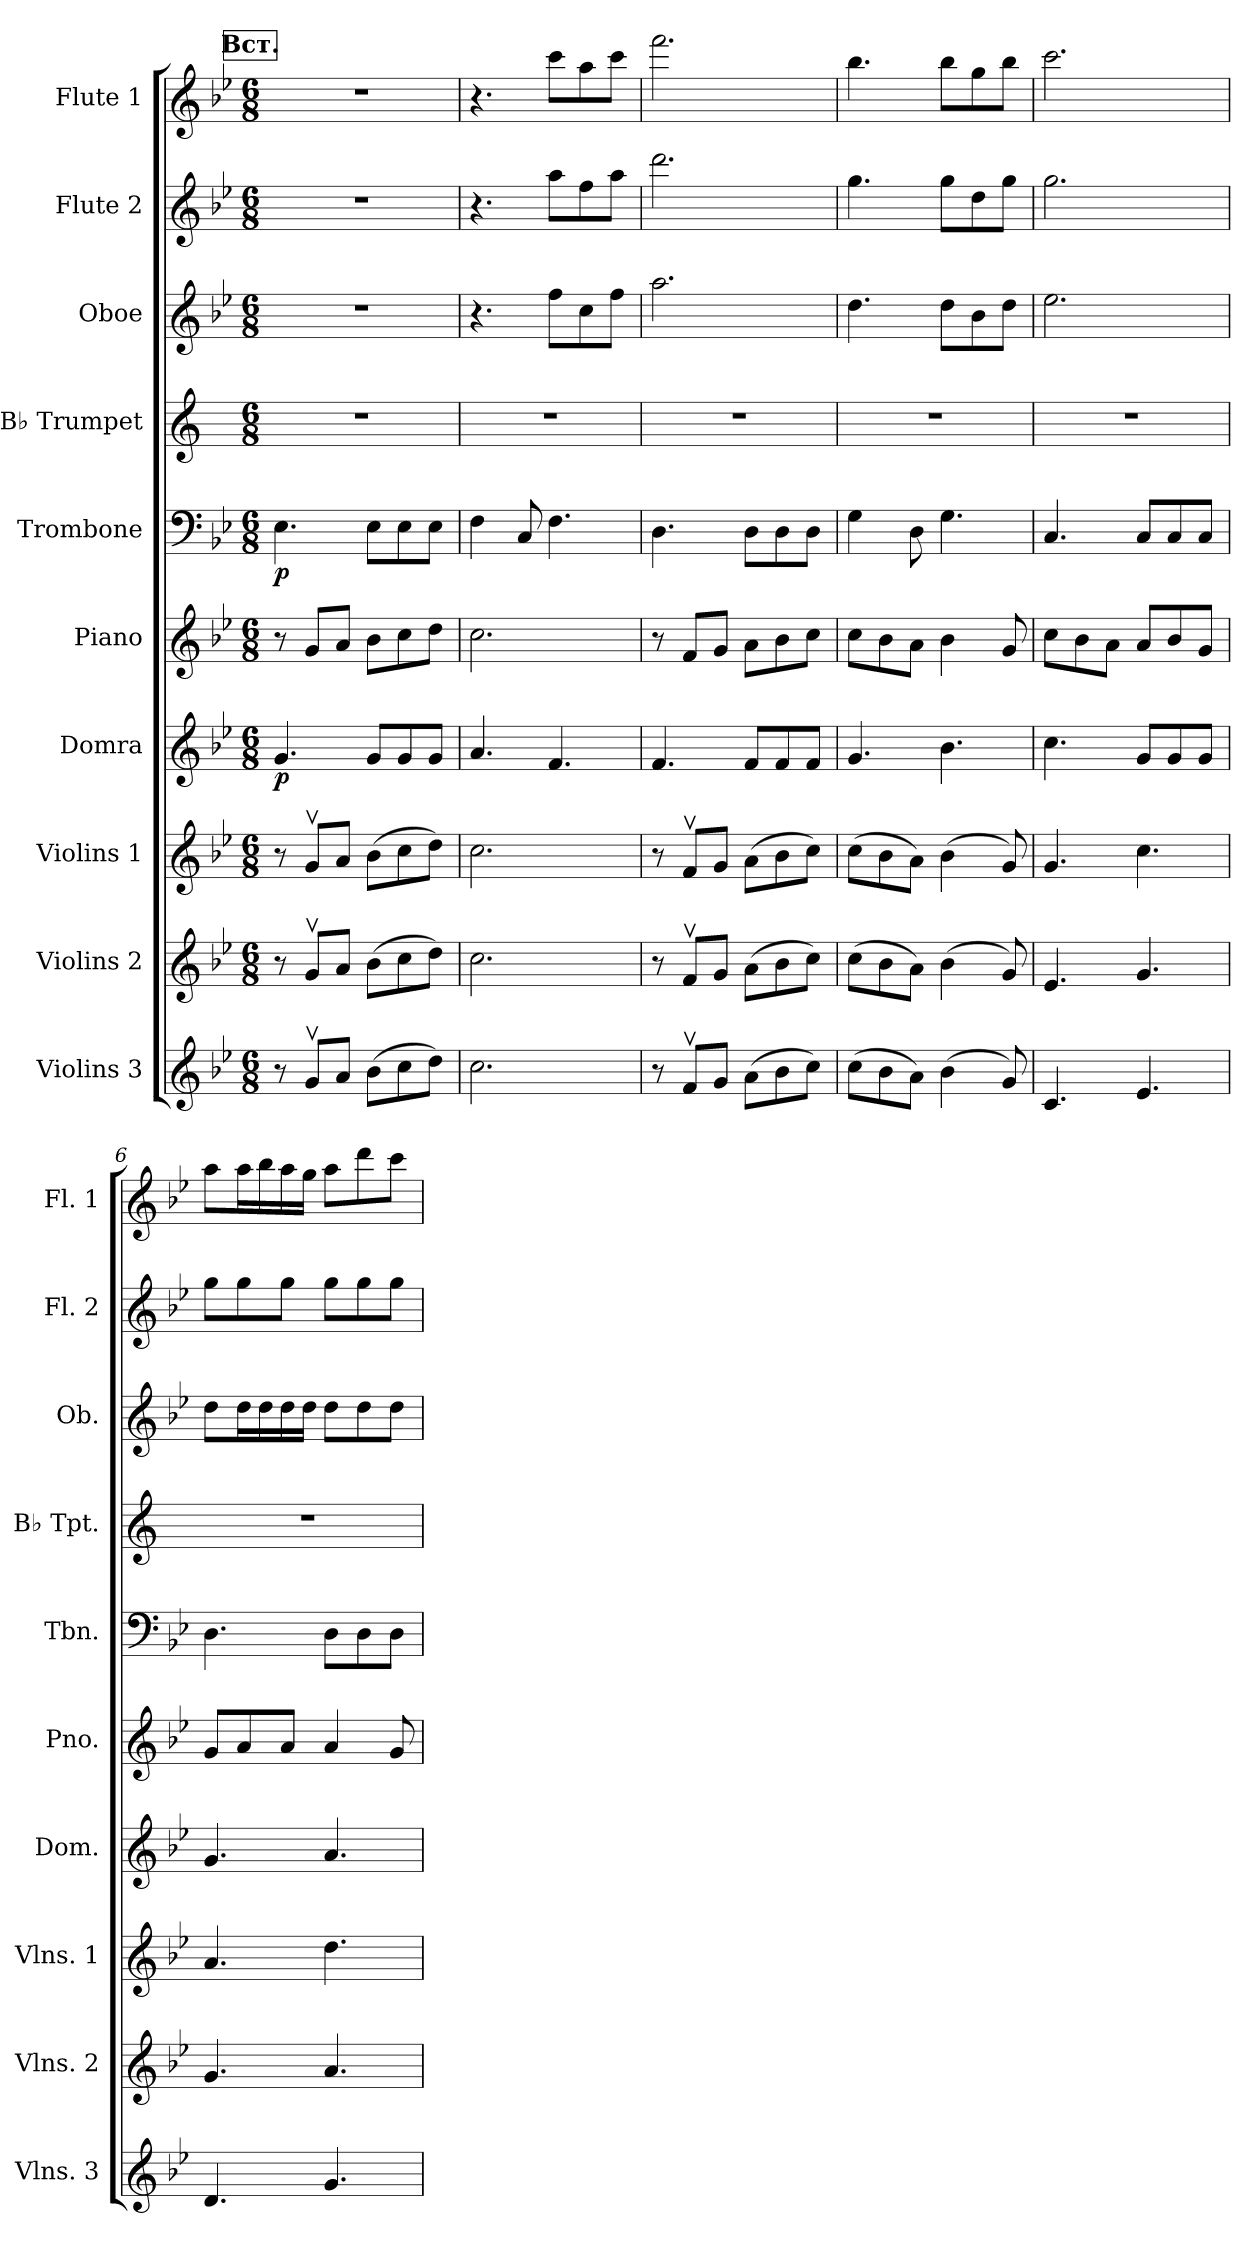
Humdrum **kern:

**kern	**kern	**kern	**kern	**dynam	**kern	**kern	**dynam	**kern	**kern	**kern	**kern
*part10	*part9	*part8	*part7	*part7	*part6	*part5	*part5	*part4	*part3	*part2	*part1
*staff10	*staff9	*staff8	*staff7	*staff7	*staff6	*staff5	*staff5	*staff4	*staff3	*staff2	*staff1
*I"Violins 3	*I"Violins 2	*I"Violins 1	*I"Domra	*	*I"Piano	*I"Trombone	*	*I"B♭ Trumpet	*I"Oboe	*I"Flute 2	*I"Flute 1
*I'Vlns. 3	*I'Vlns. 2	*I'Vlns. 1	*I'Dom.	*	*I'Pno.	*I'Tbn.	*	*I'B♭ Tpt.	*I'Ob.	*I'Fl. 2	*I'Fl. 1
*clefG2	*clefG2	*clefG2	*clefG2	*	*clefG2	*clefF4	*	*clefG2	*clefG2	*clefG2	*clefG2
*	*	*	*	*	*	*	*	*ITrd1c2	*	*	*
*k[b-e-]	*k[b-e-]	*k[b-e-]	*k[b-e-]	*	*k[b-e-]	*k[b-e-]	*	*k[b-e-]	*k[b-e-]	*k[b-e-]	*k[b-e-]
*M6/8	*M6/8	*M6/8	*M6/8	*	*M6/8	*M6/8	*	*M6/8	*M6/8	*M6/8	*M6/8
*MM100	*MM100	*MM100	*MM100	*	*MM100	*MM100	*	*MM100	*MM100	*MM100	*MM100
!!LO:REH:place=s1:a:B:fs=14:t=Вст.
=1	=1	=1	=1	=1	=1	=1	=1	=1	=1	=1	=1
!	!	!	!	!LO:DY:b	!	!	!LO:DY:b	!	!	!	!
8r	8r	8r	4.g/	p	8r	4.E-\	p	2.r	2.r	2.r	2.r
8gv/L	8gv/L	8gv/L	.	.	8g/L	.	.	.	.	.	.
8a/J	8a/J	8a/J	.	.	8a/J	.	.	.	.	.	.
(>8b-\L	(>8b-\L	(>8b-\L	8g/L	.	8b-\L	8E-\L	.	.	.	.	.
8cc\	8cc\	8cc\	8g/	.	8cc\	8E-\	.	.	.	.	.
8dd\J)	8dd\J)	8dd\J)	8g/J	.	8dd\J	8E-\J	.	.	.	.	.
=2	=2	=2	=2	=2	=2	=2	=2	=2	=2	=2	=2
2.cc\	2.cc\	2.cc\	4.a/	.	2.cc\	4F\	.	2.r	4.r	4.r	4.r
.	.	.	.	.	.	8C/	.	.	.	.	.
.	.	.	4.f/	.	.	4.F\	.	.	8ff\L	8aa\L	8ccc\L
.	.	.	.	.	.	.	.	.	8cc\	8ff\	8aa\
.	.	.	.	.	.	.	.	.	8ff\J	8aa\J	8ccc\J
=3	=3	=3	=3	=3	=3	=3	=3	=3	=3	=3	=3
8r	8r	8r	4.f/	.	8r	4.D\	.	2.r	2.aa\	2.ddd\	2.fff\
8fv/L	8fv/L	8fv/L	.	.	8f/L	.	.	.	.	.	.
8g/J	8g/J	8g/J	.	.	8g/J	.	.	.	.	.	.
(>8a\L	(>8a\L	(>8a\L	8f/L	.	8a\L	8D\L	.	.	.	.	.
8b-\	8b-\	8b-\	8f/	.	8b-\	8D\	.	.	.	.	.
8cc\J)	8cc\J)	8cc\J)	8f/J	.	8cc\J	8D\J	.	.	.	.	.
=4	=4	=4	=4	=4	=4	=4	=4	=4	=4	=4	=4
(>8cc\L	(>8cc\L	(>8cc\L	4.g/	.	8cc\L	4G\	.	2.r	4.dd\	4.gg\	4.bb-\
8b-\	8b-\	8b-\	.	.	8b-\	.	.	.	.	.	.
8a\J)	8a\J)	8a\J)	.	.	8a\J	8D\	.	.	.	.	.
(>4b-\	(>4b-\	(>4b-\	4.b-\	.	4b-\	4.G\	.	.	8dd\L	8gg\L	8bb-\L
.	.	.	.	.	.	.	.	.	8b-\	8dd\	8gg\
8g/)	8g/)	8g/)	.	.	8g/	.	.	.	8dd\J	8gg\J	8bb-\J
=5	=5	=5	=5	=5	=5	=5	=5	=5	=5	=5	=5
4.c/	4.e-/	4.g/	4.cc\	.	8cc\L	4.C/	.	2.r	2.ee-\	2.gg\	2.ccc\
.	.	.	.	.	8b-\	.	.	.	.	.	.
.	.	.	.	.	8a\J	.	.	.	.	.	.
4.e-/	4.g/	4.cc\	8g/L	.	8a/L	8C/L	.	.	.	.	.
.	.	.	8g/	.	8b-/	8C/	.	.	.	.	.
.	.	.	8g/J	.	8g/J	8C/J	.	.	.	.	.
!!LO:PB:g=z
=6	=6	=6	=6	=6	=6	=6	=6	=6	=6	=6	=6
4.d/	4.g/	4.a/	4.g/	.	8g/L	4.D\	.	2.r	8dd\L	8gg\L	8aa\L
.	.	.	.	.	8a/	.	.	.	16dd\L	8gg\	16aa\L
.	.	.	.	.	.	.	.	.	16dd\	.	16bb-\
.	.	.	.	.	8a/J	.	.	.	16dd\	8gg\J	16aa\
.	.	.	.	.	.	.	.	.	16dd\JJ	.	16gg\JJ
4.g/	4.a/	4.dd\	4.a/	.	4a/	8D\L	.	.	8dd\L	8gg\L	8aa\L
.	.	.	.	.	.	8D\	.	.	8dd\	8gg\	8ddd\
.	.	.	.	.	8g/	8D\J	.	.	8dd\J	8gg\J	8ccc\J
=	=	=	=	=	=	=	=	=	=	=	=
*-	*-	*-	*-	*-	*-	*-	*-	*-	*-	*-	*-
